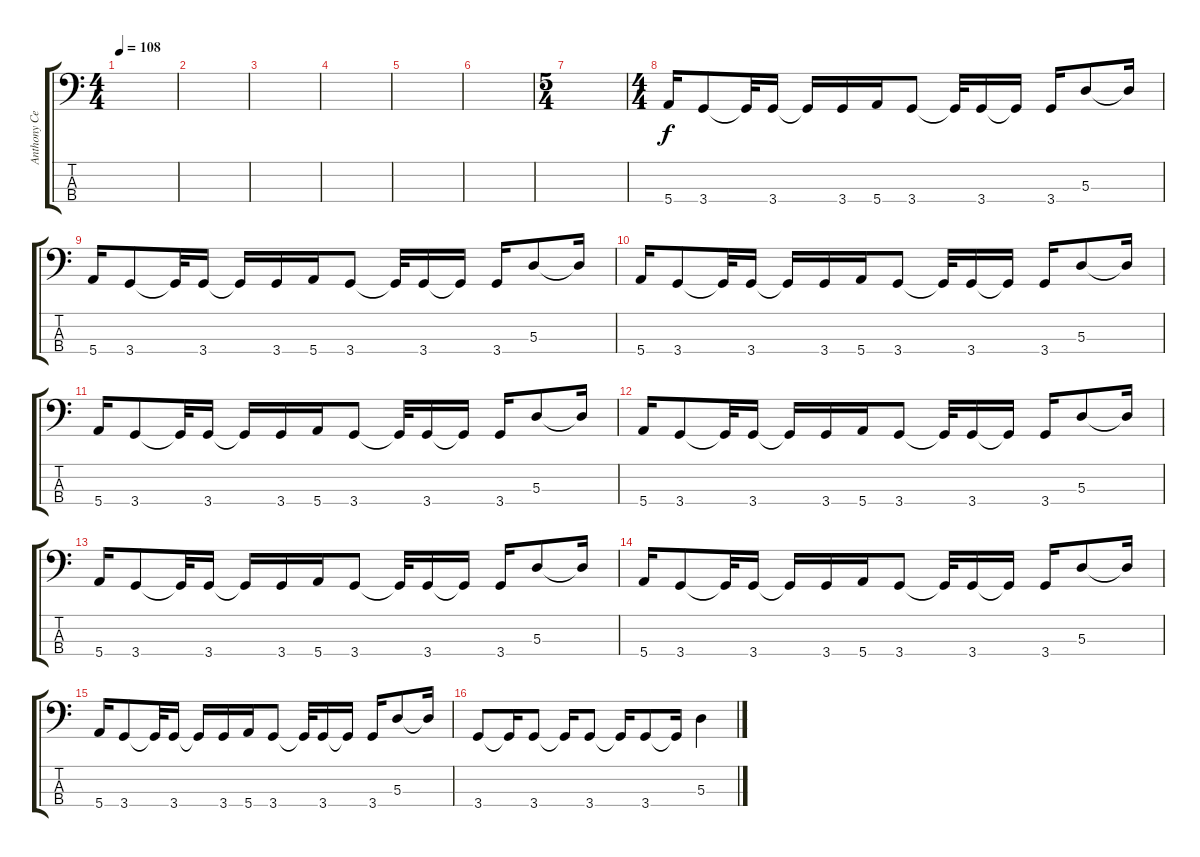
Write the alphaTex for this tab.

\track ("Anthony Celestino" "Anthony Ce") {instrument electricbassfinger}
\staff {score tabs}
\tuning (G2 D2 A1 E1) {hide}
\ts (4 4)
\tempo 108
\clef f4
\ks c
|
|
|
|
|
|
\ts (5 4)
|
\ts (4 4)
5.4.16 3.4.8 3.4{t}.32 3.4.16 3.4{t}.16 3.4.16 5.4.16 3.4.8 3.4{t}.32 3.4.16 3.4{t}.16 3.4.16 5.3.8 5.3{t}.16 |
5.4.16 3.4.8 3.4{t}.32 3.4.16 3.4{t}.16 3.4.16 5.4.16 3.4.8 3.4{t}.32 3.4.16 3.4{t}.16 3.4.16 5.3.8 5.3{t}.16 |
5.4.16 3.4.8 3.4{t}.32 3.4.16 3.4{t}.16 3.4.16 5.4.16 3.4.8 3.4{t}.32 3.4.16 3.4{t}.16 3.4.16 5.3.8 5.3{t}.16 |
5.4.16 3.4.8 3.4{t}.32 3.4.16 3.4{t}.16 3.4.16 5.4.16 3.4.8 3.4{t}.32 3.4.16 3.4{t}.16 3.4.16 5.3.8 5.3{t}.16 |
5.4.16 3.4.8 3.4{t}.32 3.4.16 3.4{t}.16 3.4.16 5.4.16 3.4.8 3.4{t}.32 3.4.16 3.4{t}.16 3.4.16 5.3.8 5.3{t}.16 |
5.4.16 3.4.8 3.4{t}.32 3.4.16 3.4{t}.16 3.4.16 5.4.16 3.4.8 3.4{t}.32 3.4.16 3.4{t}.16 3.4.16 5.3.8 5.3{t}.16 |
5.4.16 3.4.8 3.4{t}.32 3.4.16 3.4{t}.16 3.4.16 5.4.16 3.4.8 3.4{t}.32 3.4.16 3.4{t}.16 3.4.16 5.3.8 5.3{t}.16 |
5.4.16 3.4.8 3.4{t}.32 3.4.16 3.4{t}.16 3.4.16 5.4.16 3.4.8 3.4{t}.32 3.4.16 3.4{t}.16 3.4.16 5.3.8 5.3{t}.16 |
3.4.8 3.4{t}.16 3.4.8 3.4{t}.16 3.4.8 3.4{t}.16 3.4.8 3.4{t}.16 5.3.4
